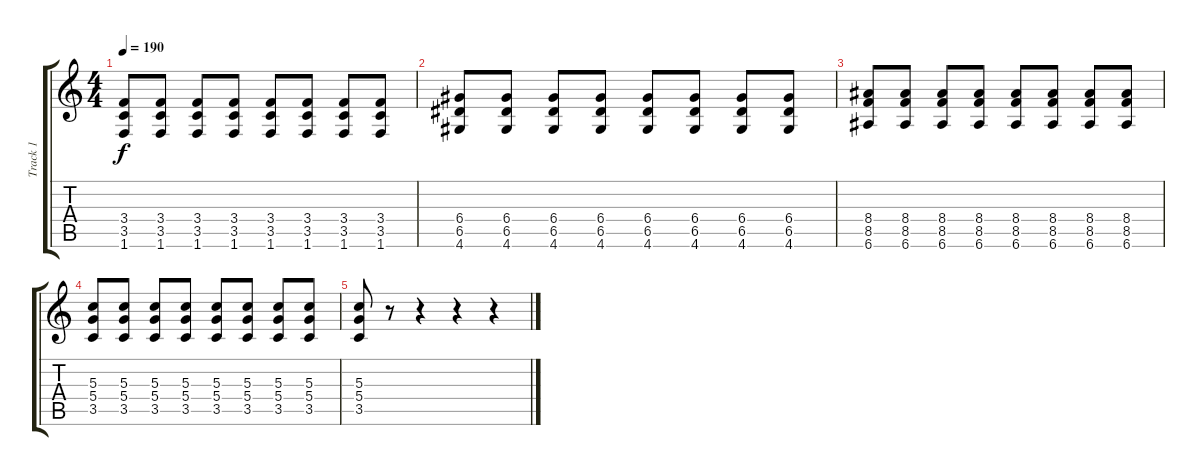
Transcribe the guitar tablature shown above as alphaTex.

\track ("Track 1" "Track 1") {instrument electricguitarclean}
\staff {score tabs}
\tuning (E4 B3 G3 D3 A2 E2) {hide}
\ts (4 4)
\tempo 190
\clef g2
\ks c
(3.4 3.5 1.6).8{dy f} (3.4 3.5 1.6).8 (3.4 3.5 1.6).8 (3.4 3.5 1.6).8 (3.4 3.5 1.6).8 (3.4 3.5 1.6).8 (3.4 3.5 1.6).8 (3.4 3.5 1.6).8 |
(6.4 6.5 4.6).8 (6.4 6.5 4.6).8 (6.4 6.5 4.6).8 (6.4 6.5 4.6).8 (6.4 6.5 4.6).8 (6.4 6.5 4.6).8 (6.4 6.5 4.6).8 (6.4 6.5 4.6).8 |
(8.4 8.5 6.6).8 (8.4 8.5 6.6).8 (8.4 8.5 6.6).8 (8.4 8.5 6.6).8 (8.4 8.5 6.6).8 (8.4 8.5 6.6).8 (8.4 8.5 6.6).8 (8.4 8.5 6.6).8 |
(5.3 5.4 3.5).8 (5.3 5.4 3.5).8 (5.3 5.4 3.5).8 (5.3 5.4 3.5).8 (5.3 5.4 3.5).8 (5.3 5.4 3.5).8 (5.3 5.4 3.5).8 (5.3 5.4 3.5).8 |
(5.3 5.4 3.5).8 r.8 r.4 r.4 r.4
